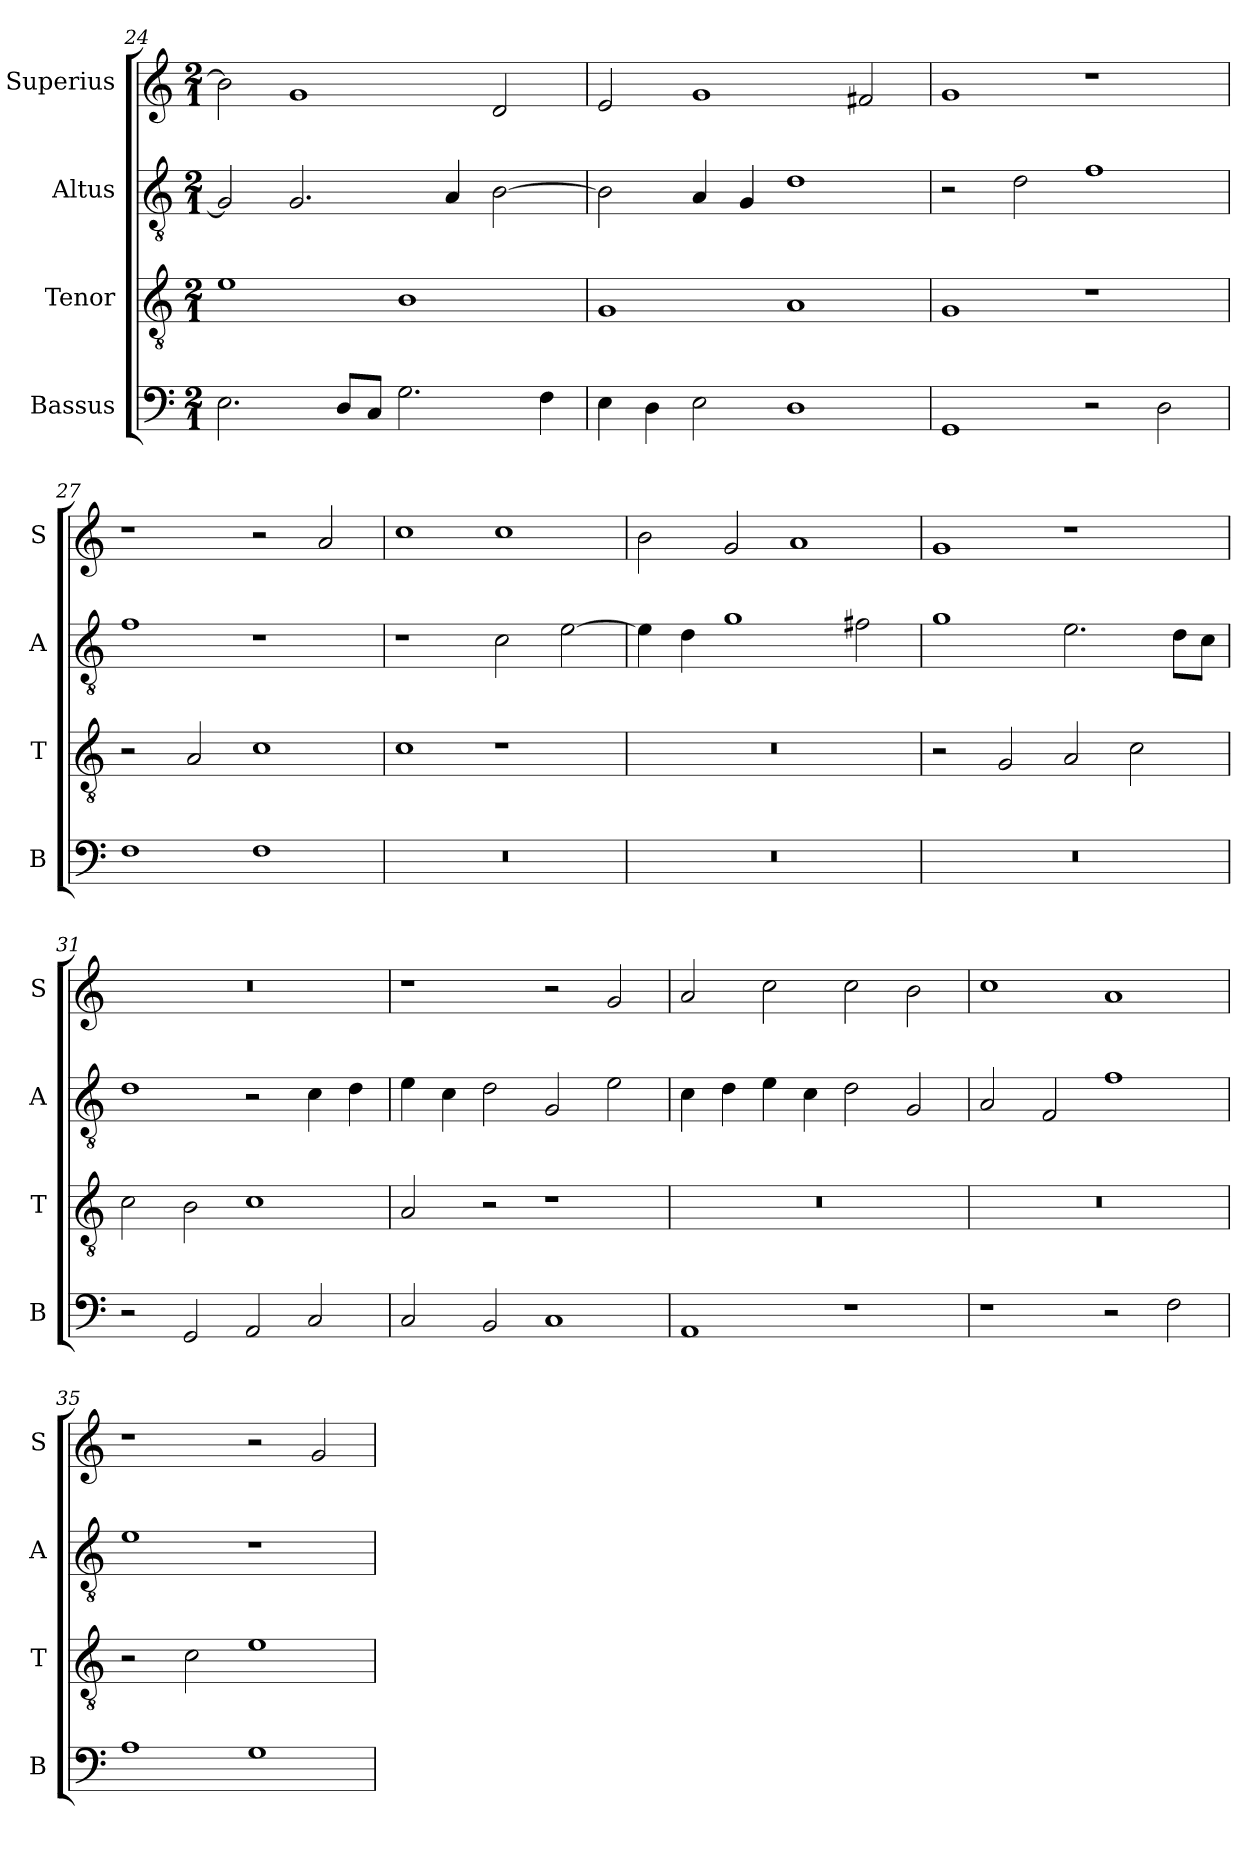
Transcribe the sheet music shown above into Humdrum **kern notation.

**kern	**kern	**kern	**kern
*part4	*part3	*part2	*part1
*staff4	*staff3	*staff2	*staff1
*I"Bassus	*I"Tenor	*I"Altus	*I"Superius
*I'B	*I'T	*I'A	*I'S
*clefF4	*clefGv2	*clefGv2	*clefG2
*k[]	*k[]	*k[]	*k[]
*C:	*C:	*C:	*C:
*M2/1	*M2/1	*M2/1	*M2/1
=24	=24	=24	=24
2.E	1e	2G]	2b]
.	.	2.G	1g
8DL	.	.	.
8CJ	.	.	.
2.G	1B	.	.
.	.	4A	.
.	.	[2B	2d
4F	.	.	.
=25	=25	=25	=25
4E	1G	2B]	2e
4D	.	.	.
2E	.	4A	1g
.	.	4G	.
1D	1A	1d	.
.	.	.	2f#X
=26	=26	=26	=26
1GG	1G	2r	1g
.	.	2d	.
2r	1r	1f	1r
2D	.	.	.
=27	=27	=27	=27
1F	2r	1f	1r
.	2A	.	.
1F	1c	1r	2r
.	.	.	2a
=28	=28	=28	=28
0r	1c	1r	1cc
.	1r	2c	1cc
.	.	[2e	.
=29	=29	=29	=29
0r	0r	4e]	2b
.	.	4d	.
.	.	1g	2g
.	.	.	1a
.	.	2f#X	.
=30	=30	=30	=30
0r	2r	1g	1g
.	2G	.	.
.	2A	2.e	1r
.	2c	.	.
.	.	8dL	.
.	.	8cJ	.
=31	=31	=31	=31
2r	2c	1d	0r
2GG	2B	.	.
2AA	1c	2r	.
2C	.	4c	.
.	.	4d	.
=32	=32	=32	=32
2C	2A	4e	1r
.	.	4c	.
2BB	2r	2d	.
1C	1r	2G	2r
.	.	2e	2g
=33	=33	=33	=33
1AA	0r	4c	2a
.	.	4d	.
.	.	4e	2cc
.	.	4c	.
1r	.	2d	2cc
.	.	2G	2b
=34	=34	=34	=34
1r	0r	2A	1cc
.	.	2F	.
2r	.	1f	1a
2F	.	.	.
=35	=35	=35	=35
1A	2r	1e	1r
.	2c	.	.
1G	1e	1r	2r
.	.	.	2g
=	=	=	=
*-	*-	*-	*-
